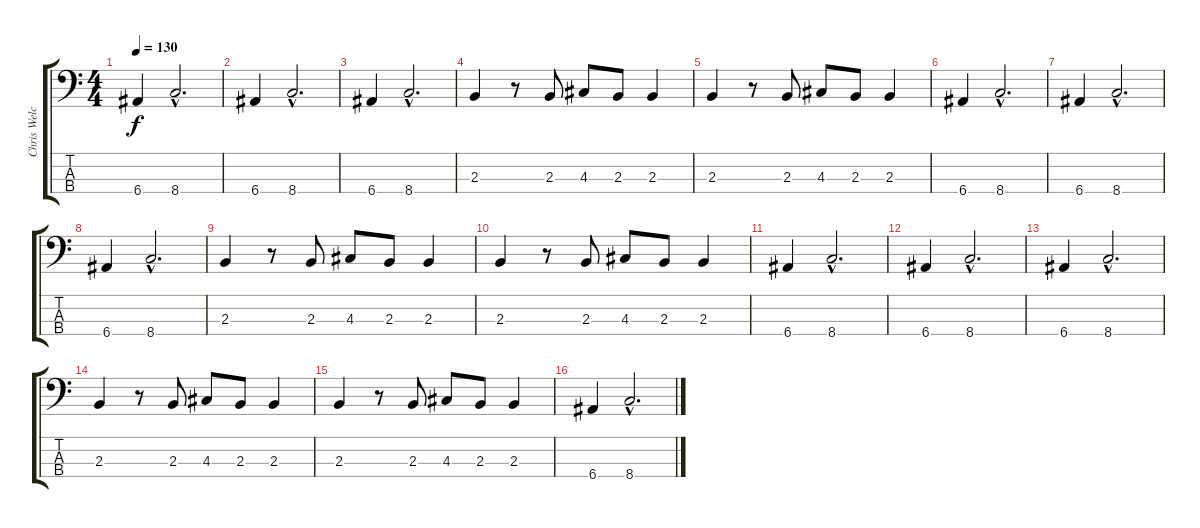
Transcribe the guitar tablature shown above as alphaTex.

\track ("Chris Welch" "Chris Welc") {instrument electricbassfinger}
\staff {score tabs}
\tuning (G2 D2 A1 E1) {hide}
\ts (4 4)
\tempo 130
\clef f4
\ks c
6.4.4{dy f} 8.4{hac}.2{d} |
6.4.4 8.4{hac}.2{d} |
6.4.4 8.4{hac}.2{d} |
2.3.4 r.8 2.3.8 4.3.8 2.3.8 2.3.4 |
2.3.4 r.8 2.3.8 4.3.8 2.3.8 2.3.4 |
6.4.4 8.4{hac}.2{d} |
6.4.4 8.4{hac}.2{d} |
6.4.4 8.4{hac}.2{d} |
2.3.4 r.8 2.3.8 4.3.8 2.3.8 2.3.4 |
2.3.4 r.8 2.3.8 4.3.8 2.3.8 2.3.4 |
6.4.4 8.4{hac}.2{d} |
6.4.4 8.4{hac}.2{d} |
6.4.4 8.4{hac}.2{d} |
2.3.4 r.8 2.3.8 4.3.8 2.3.8 2.3.4 |
2.3.4 r.8 2.3.8 4.3.8 2.3.8 2.3.4 |
6.4.4 8.4{hac}.2{d}
